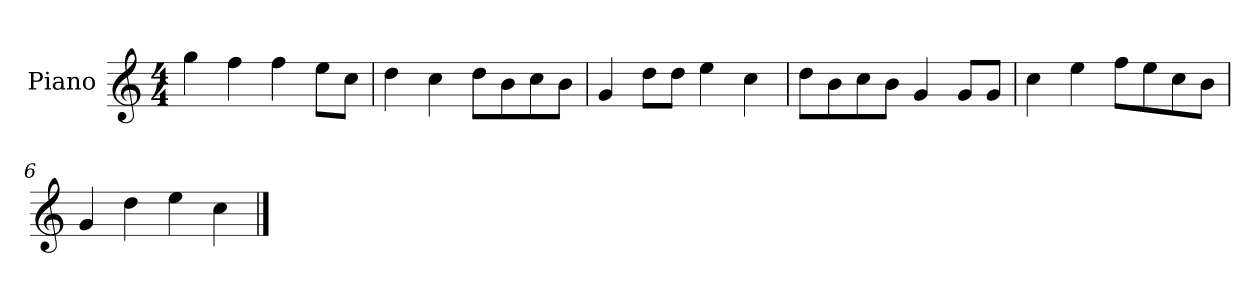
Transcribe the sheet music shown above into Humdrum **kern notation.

**kern
*part1
*staff1
*I"Piano
*I'P-no
*clefG2
*k[]
*M4/4
*MM90
=1
4gg\
4ff\
4ff\
8ee\L
8cc\J
=2
4dd\
4cc\
8dd\L
8b\
8cc\
8b\J
=3
4g/
8dd\L
8dd\J
4ee\
4cc\
=4
8dd\L
8b\
8cc\
8b\J
4g/
8g/L
8g/J
=5
4cc\
4ee\
8ff\L
8ee\
8cc\
8b\J
=6
4g/
4dd\
4ee\
4cc\
==
*-
